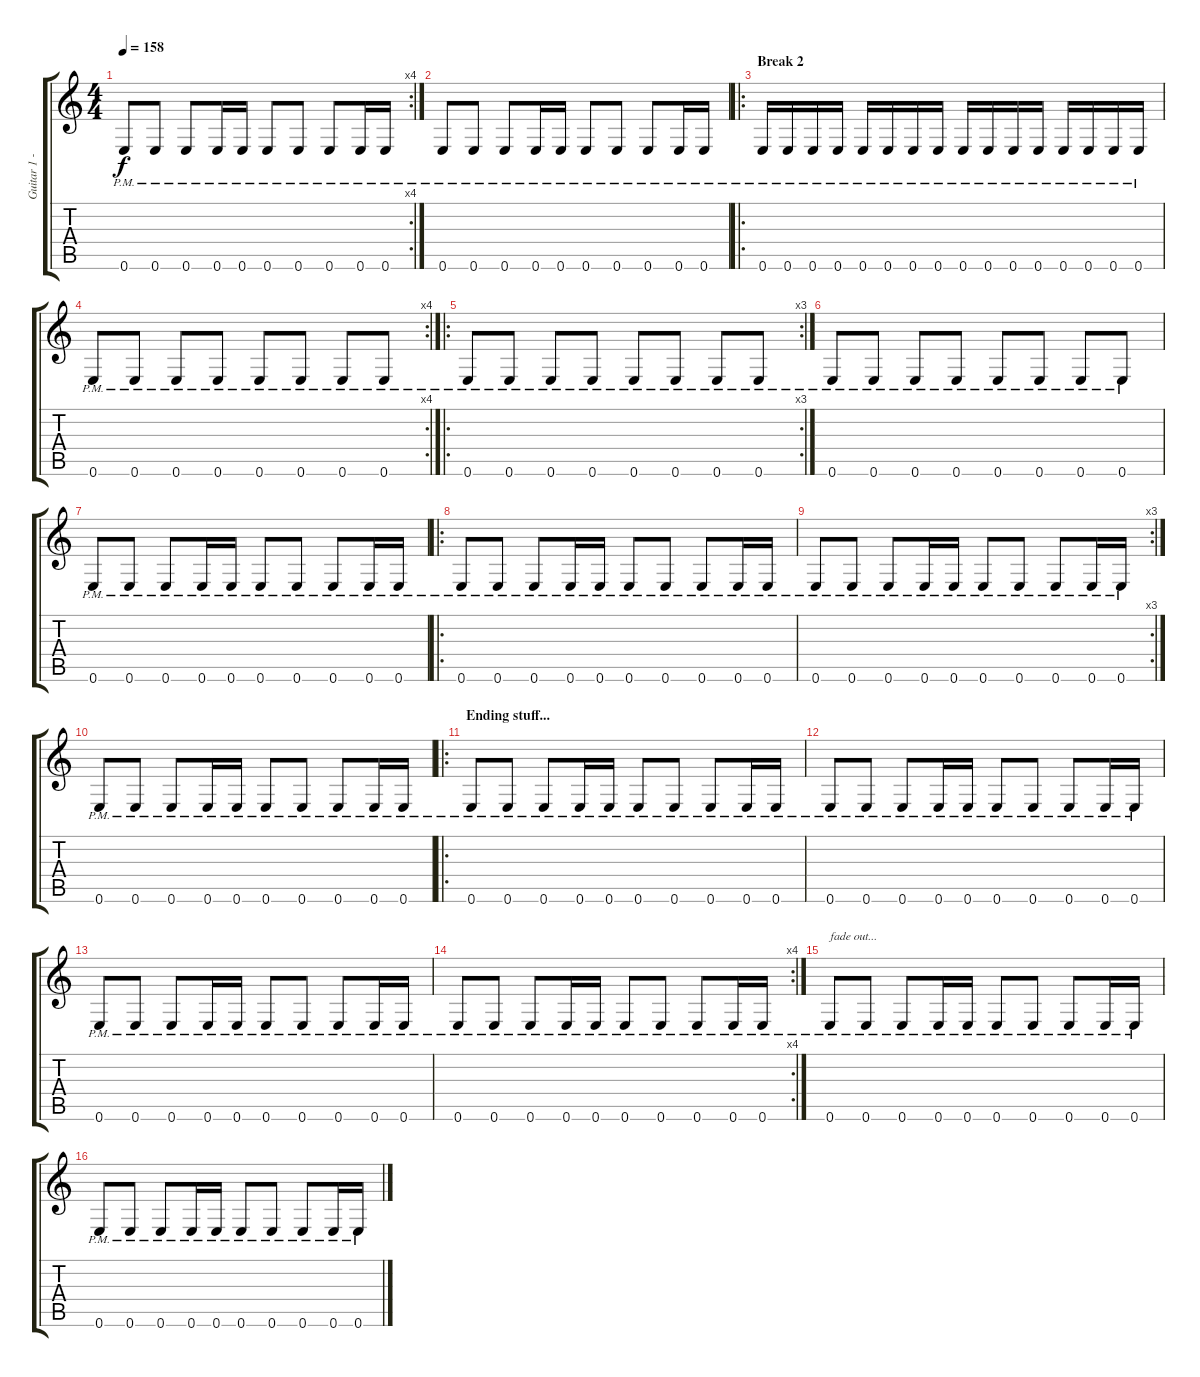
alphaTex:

\track ("Guitar 1 - rythm" "Guitar 1 -") {instrument distortionguitar}
\staff {score tabs}
\tuning (E4 B3 G3 D3 A2 E2) {hide}
\rc 4
\ts (4 4)
\tempo 158
\clef g2
\ks c
0.6{pm}.8{dy f} 0.6{pm}.8 0.6{pm}.8 0.6{pm}.16 0.6{pm}.16 0.6{pm}.8 0.6{pm}.8 0.6{pm}.8 0.6{pm}.16 0.6{pm}.16 |
0.6{pm}.8 0.6{pm}.8 0.6{pm}.8 0.6{pm}.16 0.6{pm}.16 0.6{pm}.8 0.6{pm}.8 0.6{pm}.8 0.6{pm}.16 0.6{pm}.16 |
\ro
\section ("" "Break 2")
0.6{pm}.16 0.6{pm}.16 0.6{pm}.16 0.6{pm}.16 0.6{pm}.16 0.6{pm}.16 0.6{pm}.16 0.6{pm}.16 0.6{pm}.16 0.6{pm}.16 0.6{pm}.16 0.6{pm}.16 0.6{pm}.16 0.6{pm}.16 0.6{pm}.16 0.6{pm}.16 |
\rc 4
0.6{pm}.8 0.6{pm}.8 0.6{pm}.8 0.6{pm}.8 0.6{pm}.8 0.6{pm}.8 0.6{pm}.8 0.6{pm}.8 |
\ro
\rc 3
0.6{pm}.8 0.6{pm}.8 0.6{pm}.8 0.6{pm}.8 0.6{pm}.8 0.6{pm}.8 0.6{pm}.8 0.6{pm}.8 |
0.6{pm}.8 0.6{pm}.8 0.6{pm}.8 0.6{pm}.8 0.6{pm}.8 0.6{pm}.8 0.6{pm}.8 0.6{pm}.8 |
0.6{pm}.8 0.6{pm}.8 0.6{pm}.8 0.6{pm}.16 0.6{pm}.16 0.6{pm}.8 0.6{pm}.8 0.6{pm}.8 0.6{pm}.16 0.6{pm}.16 |
\ro
0.6{pm}.8 0.6{pm}.8 0.6{pm}.8 0.6{pm}.16 0.6{pm}.16 0.6{pm}.8 0.6{pm}.8 0.6{pm}.8 0.6{pm}.16 0.6{pm}.16 |
\rc 3
0.6{pm}.8 0.6{pm}.8 0.6{pm}.8 0.6{pm}.16 0.6{pm}.16 0.6{pm}.8 0.6{pm}.8 0.6{pm}.8 0.6{pm}.16 0.6{pm}.16 |
0.6{pm}.8 0.6{pm}.8 0.6{pm}.8 0.6{pm}.16 0.6{pm}.16 0.6{pm}.8 0.6{pm}.8 0.6{pm}.8 0.6{pm}.16 0.6{pm}.16 |
\ro
\section ("" "Ending stuff...")
0.6{pm}.8 0.6{pm}.8 0.6{pm}.8 0.6{pm}.16 0.6{pm}.16 0.6{pm}.8 0.6{pm}.8 0.6{pm}.8 0.6{pm}.16 0.6{pm}.16 |
0.6{pm}.8 0.6{pm}.8 0.6{pm}.8 0.6{pm}.16 0.6{pm}.16 0.6{pm}.8 0.6{pm}.8 0.6{pm}.8 0.6{pm}.16 0.6{pm}.16 |
0.6{pm}.8 0.6{pm}.8 0.6{pm}.8 0.6{pm}.16 0.6{pm}.16 0.6{pm}.8 0.6{pm}.8 0.6{pm}.8 0.6{pm}.16 0.6{pm}.16 |
\rc 4
0.6{pm}.8 0.6{pm}.8 0.6{pm}.8 0.6{pm}.16 0.6{pm}.16 0.6{pm}.8 0.6{pm}.8 0.6{pm}.8 0.6{pm}.16 0.6{pm}.16 |
0.6{pm}.8{txt "fade out..."} 0.6{pm}.8 0.6{pm}.8 0.6{pm}.16 0.6{pm}.16 0.6{pm}.8 0.6{pm}.8 0.6{pm}.8 0.6{pm}.16 0.6{pm}.16 |
0.6{pm}.8 0.6{pm}.8 0.6{pm}.8 0.6{pm}.16 0.6{pm}.16 0.6{pm}.8 0.6{pm}.8 0.6{pm}.8 0.6{pm}.16 0.6{pm}.16
